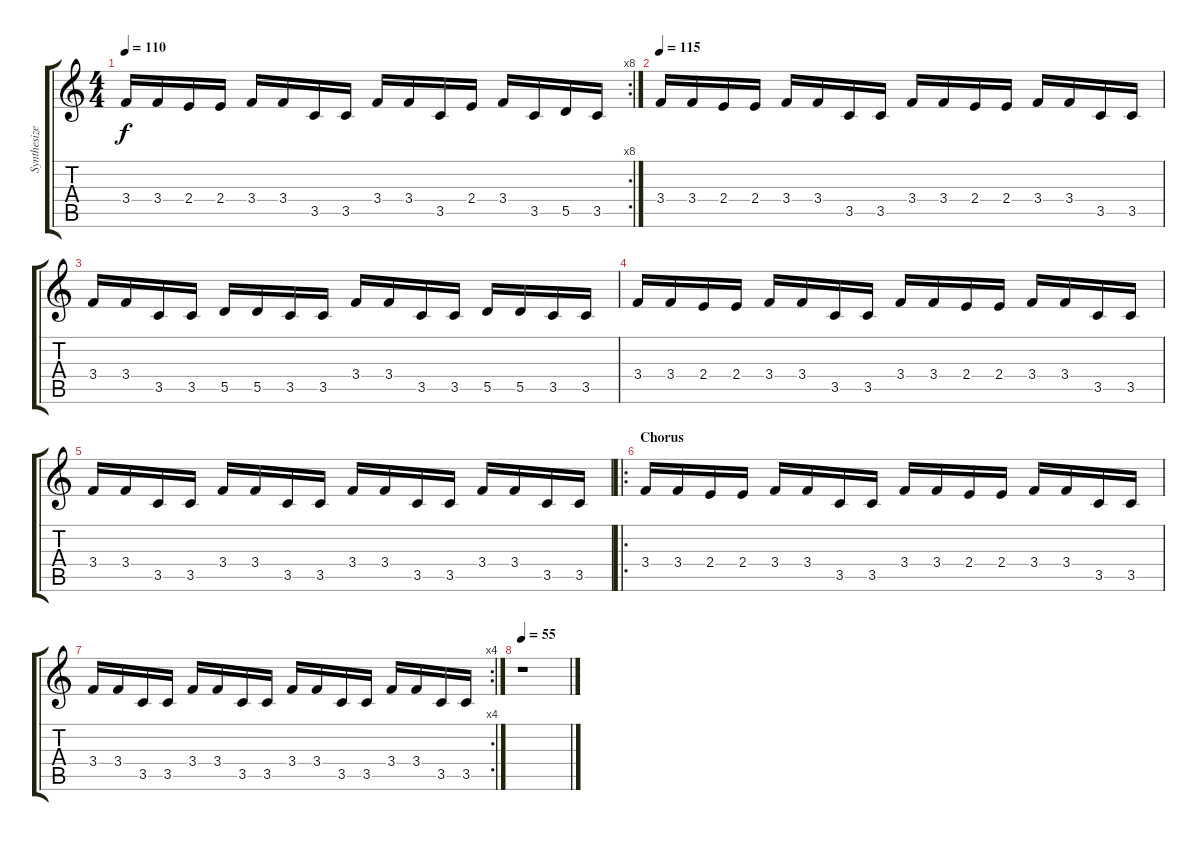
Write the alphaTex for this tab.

\track ("Synthesizer Overdub" "Synthesize") {instrument electricguitarmuted}
\staff {score tabs}
\tuning (E4 B3 G3 D3 A2 E2) {hide}
\rc 8
\ts (4 4)
\tempo 110
\clef g2
\ks c
3.4.16{dy f} 3.4.16 2.4.16 2.4.16 3.4.16 3.4.16 3.5.16 3.5.16 3.4.16 3.4.16 3.5.16 2.4.16 3.4.16 3.5.16 5.5.16 3.5.16 |
\tempo 115
3.4.16 3.4.16 2.4.16 2.4.16 3.4.16 3.4.16 3.5.16 3.5.16 3.4.16 3.4.16 2.4.16 2.4.16 3.4.16 3.4.16 3.5.16 3.5.16 |
3.4.16 3.4.16 3.5.16 3.5.16 5.5.16 5.5.16 3.5.16 3.5.16 3.4.16 3.4.16 3.5.16 3.5.16 5.5.16 5.5.16 3.5.16 3.5.16 |
3.4.16 3.4.16 2.4.16 2.4.16 3.4.16 3.4.16 3.5.16 3.5.16 3.4.16 3.4.16 2.4.16 2.4.16 3.4.16 3.4.16 3.5.16 3.5.16 |
3.4.16 3.4.16 3.5.16 3.5.16 3.4.16 3.4.16 3.5.16 3.5.16 3.4.16 3.4.16 3.5.16 3.5.16 3.4.16 3.4.16 3.5.16 3.5.16 |
\ro
\section ("" "Chorus")
3.4.16 3.4.16 2.4.16 2.4.16 3.4.16 3.4.16 3.5.16 3.5.16 3.4.16 3.4.16 2.4.16 2.4.16 3.4.16 3.4.16 3.5.16 3.5.16 |
\rc 4
3.4.16 3.4.16 3.5.16 3.5.16 3.4.16 3.4.16 3.5.16 3.5.16 3.4.16 3.4.16 3.5.16 3.5.16 3.4.16 3.4.16 3.5.16 3.5.16 |
\tempo 55
r.1
